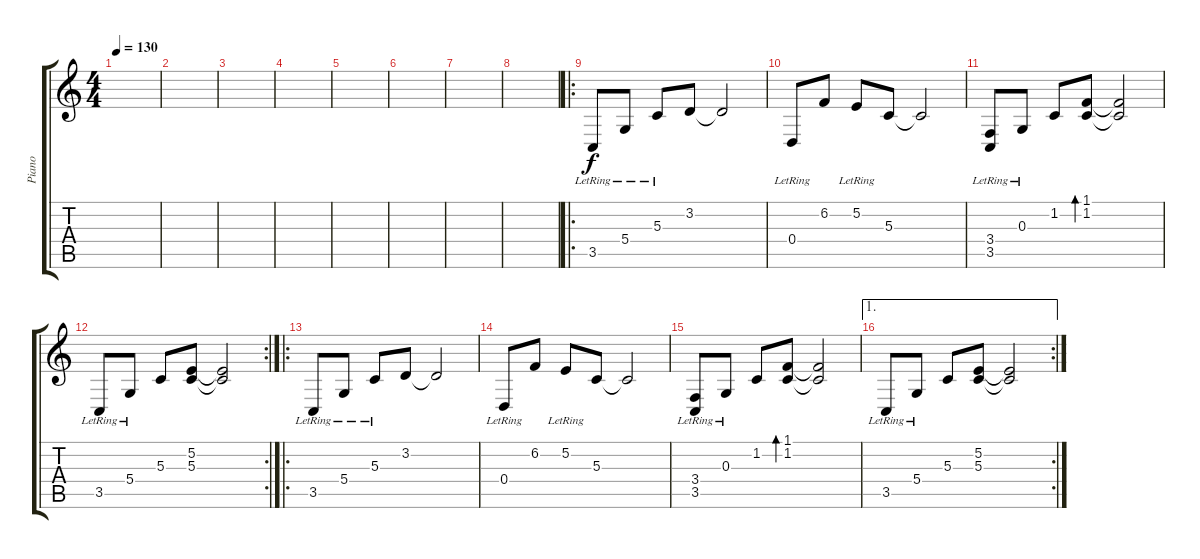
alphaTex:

\track ("Piano" "Piano") {instrument acousticgrandpiano}
\staff {score tabs}
\tuning (E4 B3 G3 D3 A2 E2) {hide}
\ts (4 4)
\tempo 130
\clef g2
\ks c
|
|
|
|
|
|
|
|
\ro
3.5{lr}.8 5.4{lr}.8 5.3{lr}.8 3.2.8 3.2{t}.2 |
0.4{lr}.8 6.2.8 5.2{lr}.8 5.3.8 5.3{t}.2 |
(3.4{lr} 3.5{lr}).8 0.3{lr}.8 1.2.8 (1.1 1.2).8{bd 120} (1.1{t} 1.2{t}).2 |
\rc 2
3.5{lr}.8 5.4{lr}.8 5.3.8 (5.2 5.3).8 (5.2{t} 5.3{t}).2 |
\ro
3.5{lr}.8 5.4{lr}.8 5.3{lr}.8 3.2.8 3.2{t}.2 |
0.4{lr}.8 6.2.8 5.2{lr}.8 5.3.8 5.3{t}.2 |
(3.4{lr} 3.5{lr}).8 0.3{lr}.8 1.2.8 (1.1 1.2).8{bd 120} (1.1{t} 1.2{t}).2 |
\ae 1
\rc 2
3.5{lr}.8 5.4{lr}.8 5.3.8 (5.2 5.3).8 (5.2{t} 5.3{t}).2
